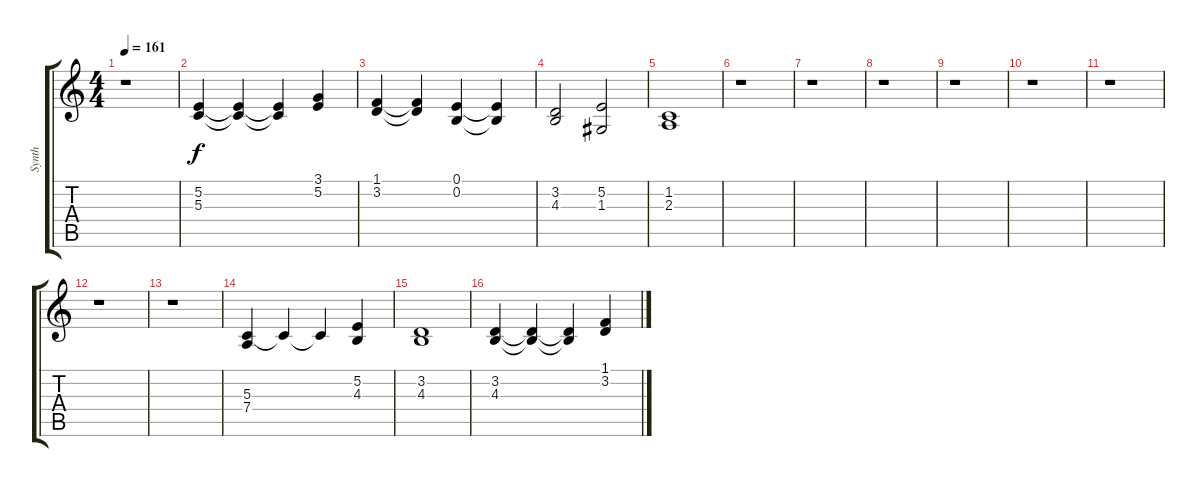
\track ("Synth" "Synth") {instrument recorder}
\staff {score tabs}
\tuning (E4 B3 G3 D3 A2 E2) {hide}
\ts (4 4)
\tempo 161
\clef g2
\ks c
r.1{dy f} |
(5.2 5.3).4 (5.2{t} 5.3{t}).4 (5.2{t} 5.3{t}).4 (3.1 5.2).4 |
(1.1 3.2).4 (1.1{t} 3.2{t}).4 (0.1 0.2).4 (0.1{t} 0.2{t}).4 |
(3.2 4.3).2 (5.2 1.3).2 |
(1.2 2.3).1 |
r.1 |
r.1 |
r.1 |
r.1 |
r.1 |
r.1 |
r.1 |
r.1 |
(5.3 7.4).4 5.3{t}.4 5.3{t}.4 (5.2 4.3).4 |
(3.2 4.3).1 |
(3.2 4.3).4 (3.2{t} 4.3{t}).4 (3.2{t} 4.3{t}).4 (1.1 3.2).4
